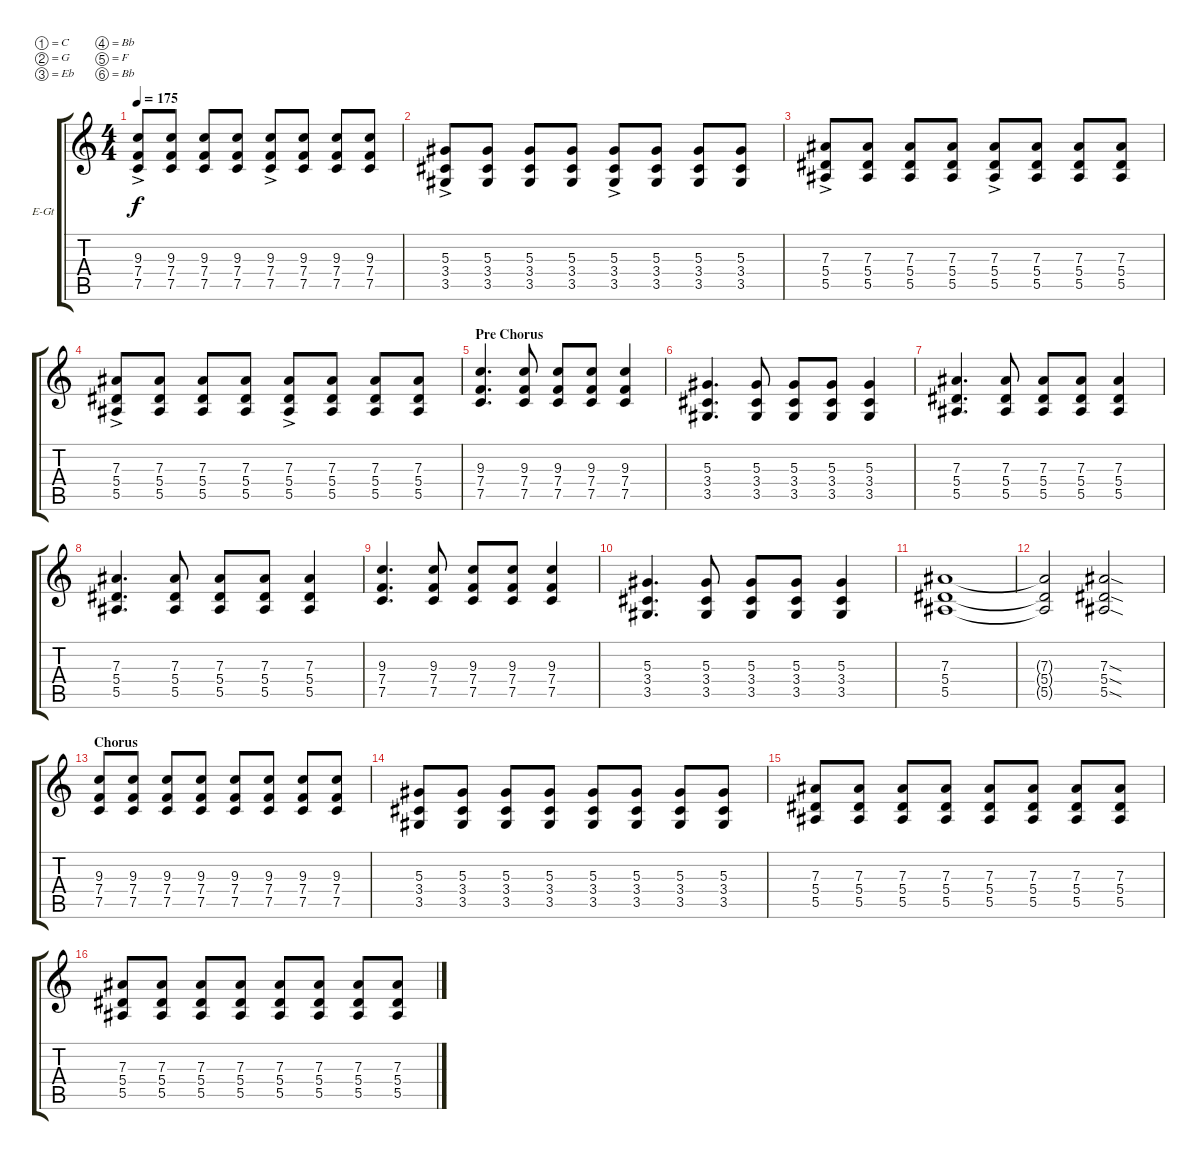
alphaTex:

\bracketExtendMode groupsimilarinstruments
\firstSystemTrackNameOrientation horizontal
\otherSystemsTrackNameOrientation horizontal
\track ("Pat Pattison" "E-Gt") {instrument distortionguitar}
\staff {score tabs}
\tuning (C4 G3 Eb3 Bb2 F2 Bb1)
\ts (4 4)
\tempo 175
\clef g2
\ks c
(7.5{ac} 7.4{ac} 9.3{ac}).8{dy f} (9.3 7.4 7.5).8 (9.3 7.4 7.5).8 (9.3 7.4 7.5).8 (9.3{ac} 7.4{ac} 7.5{ac}).8 (9.3 7.4 7.5).8 (9.3 7.4 7.5).8 (9.3 7.4 7.5).8 |
(5.3{ac} 3.4{ac} 3.5{ac}).8 (5.3 3.4 3.5).8 (5.3 3.4 3.5).8 (5.3 3.4 3.5).8 (5.3{ac} 3.4{ac} 3.5{ac}).8 (5.3 3.4 3.5).8 (5.3 3.4 3.5).8 (5.3 3.4 3.5).8 |
(7.3{ac} 5.5{ac} 5.4{ac}).8 (7.3 5.5 5.4).8 (7.3 5.5 5.4).8 (7.3 5.5 5.4).8 (7.3{ac} 5.5{ac} 5.4{ac}).8 (7.3 5.5 5.4).8 (7.3 5.5 5.4).8 (7.3 5.5 5.4).8 |
(7.3{ac} 5.5{ac} 5.4{ac}).8 (7.3 5.5 5.4).8 (7.3 5.5 5.4).8 (7.3 5.5 5.4).8 (7.3{ac} 5.5{ac} 5.4{ac}).8 (7.3 5.5 5.4).8 (7.3 5.5 5.4).8 (7.3 5.5 5.4).8 |
\section ("" "Pre Chorus")
(7.5 7.4 9.3).4{d} (9.3 7.4 7.5).8 (7.5 7.4 9.3).8 (7.5 7.4 9.3).8 (7.4 7.5 9.3).4 |
(3.5 3.4 5.3).4{d} (5.3 3.4 3.5).8 (3.5 3.4 5.3).8 (3.5 3.4 5.3).8 (3.4 3.5 5.3).4 |
(5.5 5.4 7.3).4{d} (7.3 5.4 5.5).8 (5.5 5.4 7.3).8 (5.5 5.4 7.3).8 (5.4 5.5 7.3).4 |
(5.5 5.4 7.3).4{d} (7.3 5.4 5.5).8 (5.5 5.4 7.3).8 (5.5 5.4 7.3).8 (5.4 5.5 7.3).4 |
(7.5 7.4 9.3).4{d} (9.3 7.4 7.5).8 (7.5 7.4 9.3).8 (7.5 7.4 9.3).8 (7.4 7.5 9.3).4 |
(3.5 3.4 5.3).4{d} (5.3 3.4 3.5).8 (3.5 3.4 5.3).8 (3.5 3.4 5.3).8 (3.4 3.5 5.3).4 |
(5.5 5.4 7.3).1 |
(7.3{t} 5.4{t} 5.5{t}).2 (7.3{sod} 5.4{sod} 5.5{sod}).2 |
\section ("" "Chorus")
(7.5 7.4 9.3).8 (9.3 7.4 7.5).8 (9.3 7.4 7.5).8 (9.3 7.4 7.5).8 (9.3 7.4 7.5).8 (9.3 7.4 7.5).8 (9.3 7.4 7.5).8 (9.3 7.4 7.5).8 |
(5.3 3.4 3.5).8 (5.3 3.4 3.5).8 (5.3 3.4 3.5).8 (5.3 3.4 3.5).8 (5.3 3.4 3.5).8 (5.3 3.4 3.5).8 (5.3 3.4 3.5).8 (5.3 3.4 3.5).8 |
(7.3 5.5 5.4).8 (7.3 5.5 5.4).8 (7.3 5.5 5.4).8 (7.3 5.5 5.4).8 (7.3 5.5 5.4).8 (7.3 5.5 5.4).8 (7.3 5.5 5.4).8 (7.3 5.5 5.4).8 |
(7.3 5.5 5.4).8 (7.3 5.5 5.4).8 (7.3 5.5 5.4).8 (7.3 5.5 5.4).8 (7.3 5.5 5.4).8 (7.3 5.5 5.4).8 (7.3 5.5 5.4).8 (7.3 5.5 5.4).8
